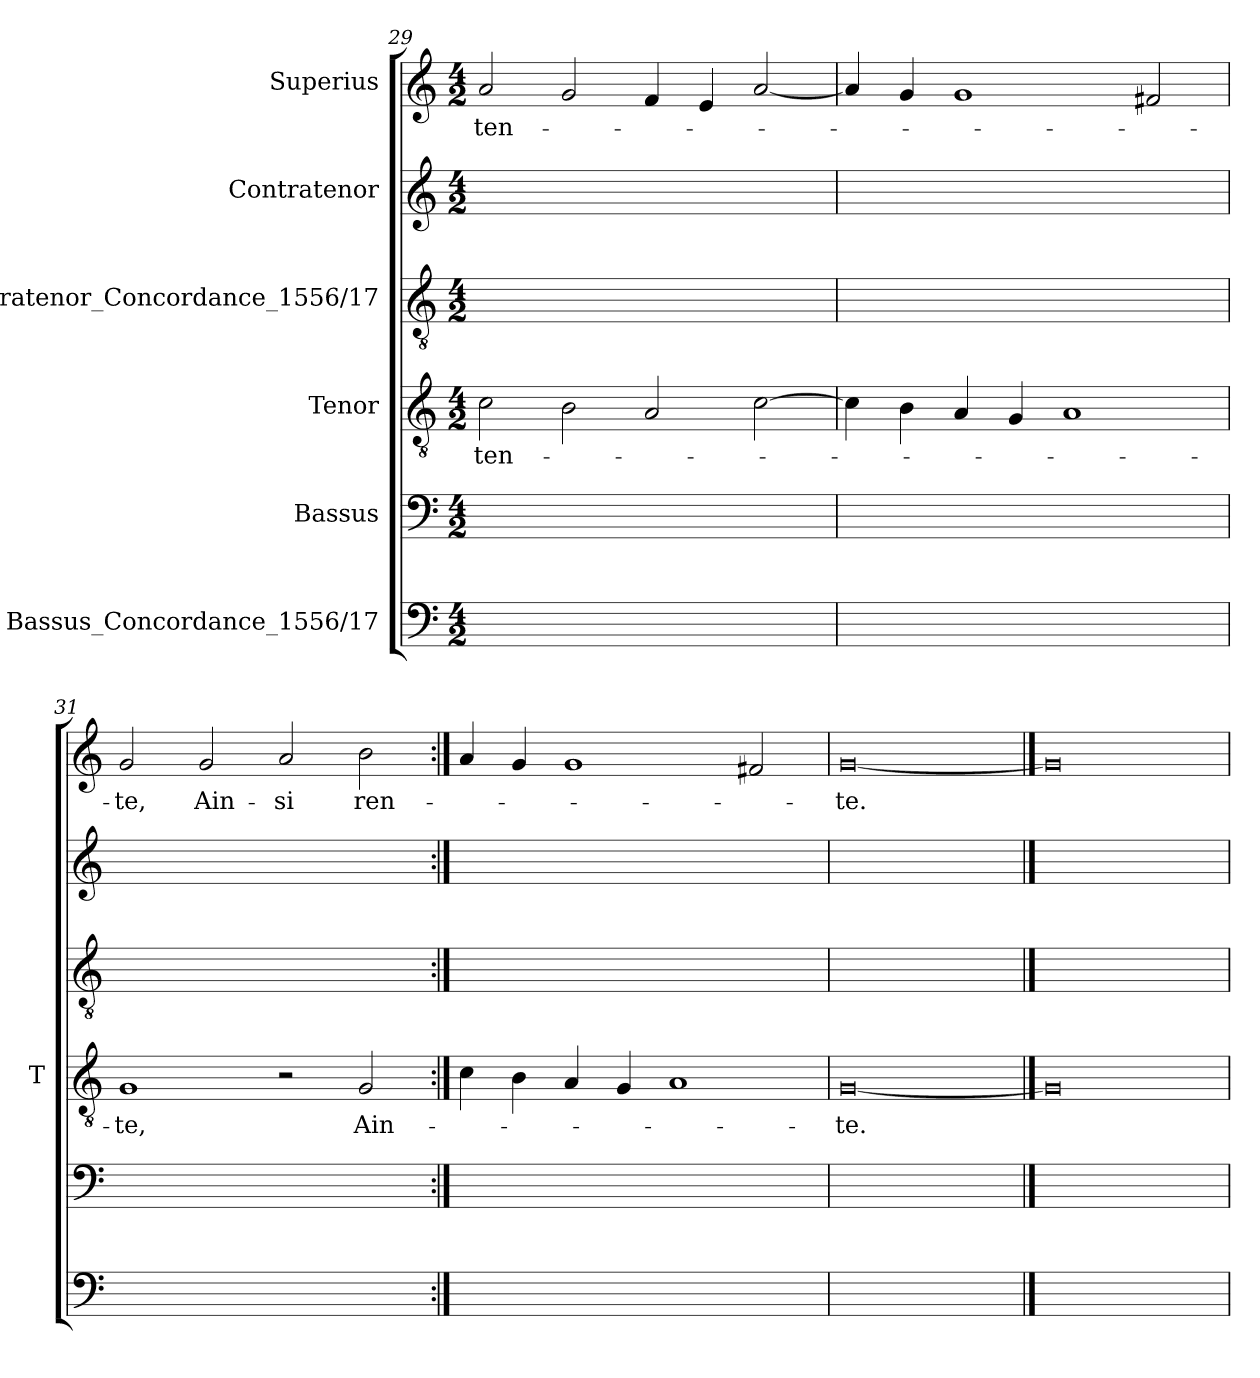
**kern	**kern	**kern	**text	**kern	**kern	**kern	**text
*part6	*part5	*part4	*part4	*part3	*part2	*part1	*part1
*staff6	*staff5	*staff4	*staff4	*staff3	*staff2	*staff1	*staff1
*I"Bassus_Concordance_1556/17	*I"Bassus	*I"Tenor	*	*I"Contratenor_Concordance_1556/17	*I"Contratenor	*I"Superius	*
*	*	*I'T	*	*	*	*	*
*clefF4	*clefF4	*clefGv2	*	*clefGv2	*clefG2	*clefG2	*
*k[]	*k[]	*k[]	*	*k[]	*k[]	*k[]	*
*M4/2	*M4/2	*M4/2	*	*M4/2	*M4/2	*M4/2	*
=29	=29	=29	=29	=29	=29	=29	=29
0ryy	0ryy	2c	ten-	0ryy	0ryy	2a	ten-
.	.	2B	.	.	.	2g	.
.	.	2A	.	.	.	4f	.
.	.	.	.	.	.	4e	.
.	.	[2c	.	.	.	[2a	.
=30	=30	=30	=30	=30	=30	=30	=30
0ryy	0ryy	4c]	.	0ryy	0ryy	4a]	.
.	.	4B	.	.	.	4g	.
.	.	4A	.	.	.	1g	.
.	.	4G	.	.	.	.	.
.	.	1A	.	.	.	.	.
.	.	.	.	.	.	2f#X	.
=31	=31	=31	=31	=31	=31	=31	=31
0ryy	0ryy	1G	-te,	0ryy	0ryy	2g	-te,
.	.	.	.	.	.	2g	Ain-
.	.	2r	.	.	.	2a	-si
.	.	2G	Ain-	.	.	2b	ren-
=32:|!	=32:|!	=32:|!	=32:|!	=32:|!	=32:|!	=32:|!	=32:|!
0ryy	0ryy	4c	.	0ryy	0ryy	4a	.
.	.	4B	.	.	.	4g	.
.	.	4A	.	.	.	1g	.
.	.	4G	.	.	.	.	.
.	.	1A	.	.	.	.	.
.	.	.	.	.	.	2f#X	.
=33	=33	=33	=33	=33	=33	=33	=33
0ryy	0ryy	[0G	-te.	0ryy	0ryy	[0g	-te.
==34	==34	==34	==34	==34	==34	==34	==34
0ryy	0ryy	0G]	.	0ryy	0ryy	0g]	.
=	=	=	=	=	=	=	=
*-	*-	*-	*-	*-	*-	*-	*-
